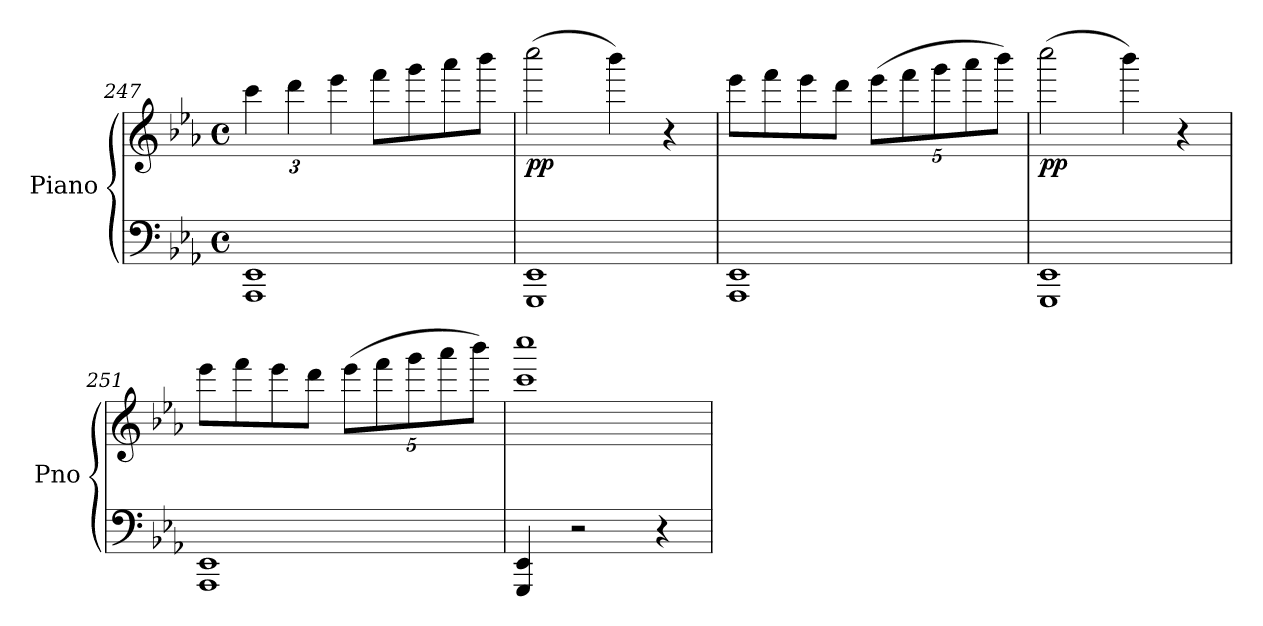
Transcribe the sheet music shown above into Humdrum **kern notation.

**kern	**kern	**dynam
*part1	*part1	*part1
*staff2	*staff1	*staff1/2
*I"Piano	*	*
*I'Pno	*	*
*clefF4	*clefG2	*
*k[b-e-a-]	*k[b-e-a-]	*
*M4/4	*M4/4	*
*met(c)	*met(c)	*
*	*Xbrackettup	*
=247	=247	=247
1AAA- 1EE-	6ccc\	.
.	6ddd\	.
.	6eee-\	.
.	8fff\L	.
.	8ggg\	.
.	8aaa-\	.
.	8bbb-\J	.
=248	=248	=248
!	!	!LO:DY:b
1GGG 1EE-	(>2cccc\	pp
.	4bbb-\)	.
.	4r	.
=249	=249	=249
1AAA- 1EE-	8eee-\L	.
.	8fff\	.
.	8eee-\	.
.	8ddd\J	.
.	(>10eee-\L	.
.	10fff\	.
.	10ggg\	.
.	10aaa-\	.
.	10bbb-\J)	.
=250	=250	=250
!	!	!LO:DY:b
1GGG 1EE-	(>2cccc\	pp
.	4bbb-\)	.
.	4r	.
!!LO:PB:g=z
=251	=251	=251
1AAA- 1EE-	8eee-\L	.
.	8fff\	.
.	8eee-\	.
.	8ddd\J	.
.	(>10eee-\L	.
.	10fff\	.
.	10ggg\	.
.	10aaa-\	.
.	10bbb-\J)	.
=252	=252	=252
!	!	!LO:DY:b
4GGG/ 4EE-/	1ccc 1cccc	other-dynamics
2r	.	.
4r	.	.
=	=	=
*-	*-	*-
